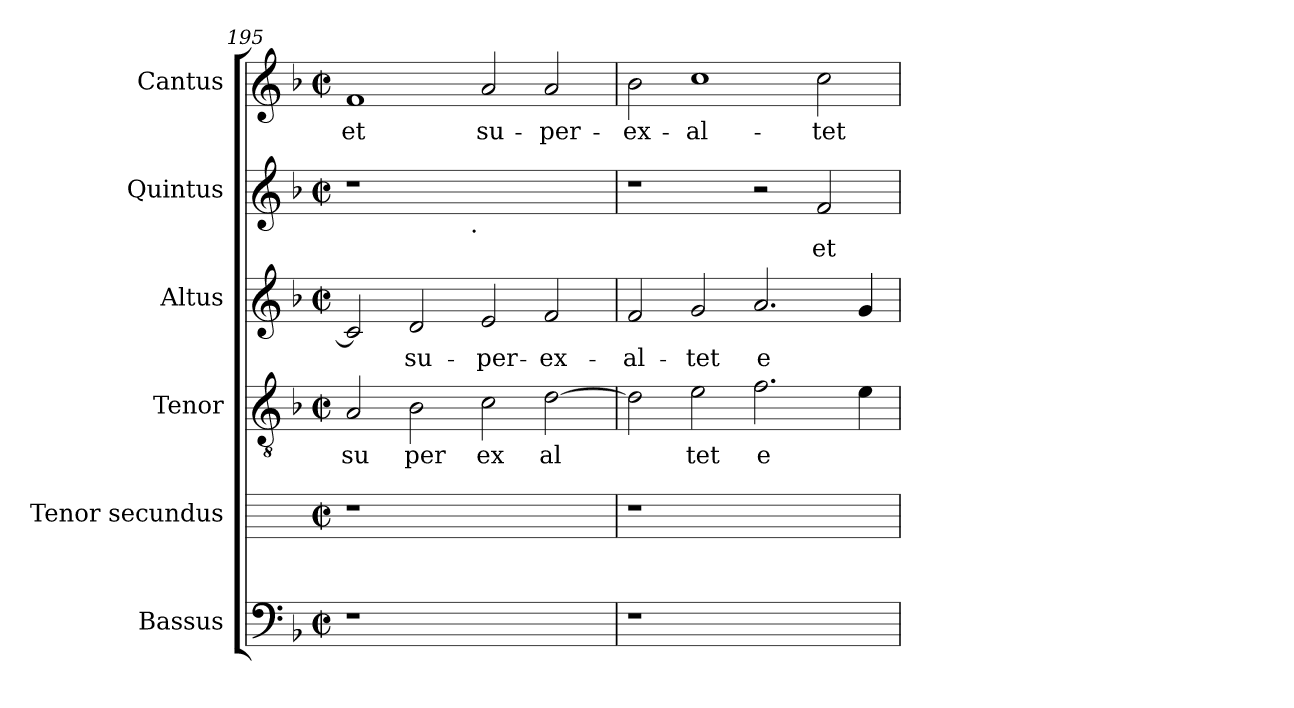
**kern	**kern	**kern	**text	**kern	**text	**kern	**text	**kern	**text
*part6	*part5	*part4	*part4	*part3	*part3	*part2	*part2	*part1	*part1
*staff6	*staff5	*staff4	*staff4	*staff3	*staff3	*staff2	*staff2	*staff1	*staff1
*I"Bassus	*I"Tenor  secundus	*I"Tenor	*	*I"Altus	*	*I"Quintus	*	*I"Cantus	*
*I'B	*	*I'T	*	*I'A	*	*I'Q	*	*I'C	*
!!LO:LB:g=z
*clefF4	*	*clefGv2	*	*clefG2	*	*clefG2	*	*clefG2	*
*k[b-]	*k[]	*k[b-]	*	*k[b-]	*	*k[b-]	*	*k[b-]	*
*F:	*C:	*F:	*	*F:	*	*F:	*	*F:	*
*M2/2	*M2/2	*M2/2	*	*M2/2	*	*M2/2	*	*M2/2	*
*met(c|)	*met(c|)	*met(c|)	*	*met(c|)	*	*met(c|)	*	*met(c|)	*
=195	=195	=195	=195	=195	=195	=195	=195	=195	=195
!	!	!	!LO:LY:b:cj	!	!LO:LY:b:cj	!	!	!	!LO:LY:b:cj
*	*	*	*	*	*	*^	*	*	*
1r	1r	2A/	su	2c/]	.	1r	2ryy	.	1f	et
!	!	!	!LO:LY:b:cj	!	!LO:LY:b:cj	!	!	!	!	!
.	.	2B-\	per	2d/	su-	.	4...ryy	.	.	.
!	!	!	!	!	!	!	!LO:TX:b:t=.	!	!	!
.	.	.	.	.	.	.	1ryy	.	.	.
!	!	!	!LO:LY:b:cj	!	!LO:LY:b:cj	!	!	!	!	!LO:LY:b:cj
1ryy	1ryy	2c\	ex	2e/	-per-	1ryy	.	.	2a/	su-
!	!	!	!LO:LY:b:cj	!	!LO:LY:b:cj	!	!	!	!	!LO:LY:b:cj
.	.	[>2d\	al	2f/	-ex-	.	.	.	2a/	-per-
.	.	.	.	.	.	.	32ryy	.	.	.
=196	=196	=196	=196	=196	=196	=196	=196	=196	=196	=196
!	!	!	!LO:LY:b:cj	!	!LO:LY:b:cj	!	!	!	!	!LO:LY:b:cj
*	*	*	*	*	*	*v	*v	*	*	*
1r	1r	2d\]	.	2f/	-al-	1r	.	2b-\	-ex-
!	!	!	!LO:LY:b:cj	!	!LO:LY:b:cj	!	!	!	!LO:LY:b:cj
.	.	2e\	tet	2g/	-tet	.	.	1cc	-al-
!	!	!	!LO:LY:b:cj	!	!LO:LY:b:cj	!	!	!	!
1ryy	1ryy	2.f\	e	2.a/	e-	2r	.	.	.
!	!	!	!	!	!	!	!LO:LY:b:cj	!	!LO:LY:b:cj
.	.	.	.	.	.	2f/	et	2cc\	-tet
!	!	!	!LO:LY:b:cj	!	!LO:LY:b:cj	!	!	!	!
.	.	4e\	.	4g/	--	.	.	.	.
=	=	=	=	=	=	=	=	=	=
*-	*-	*-	*-	*-	*-	*-	*-	*-	*-
